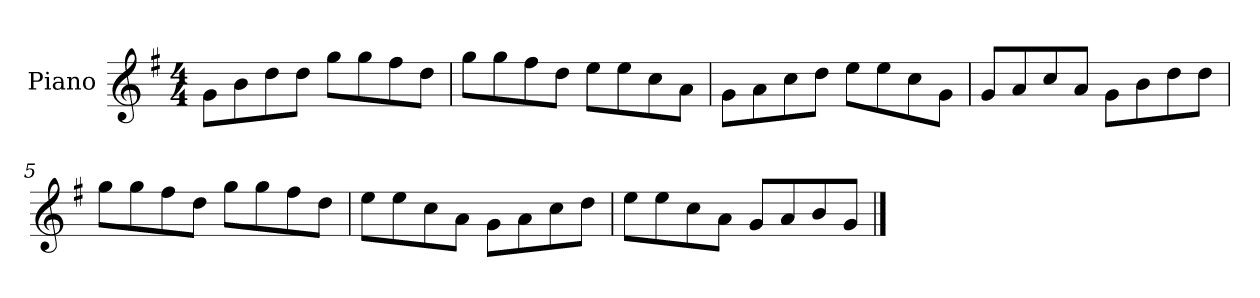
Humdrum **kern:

**kern
*part1
*staff1
*I"Piano
*I'P-no
*clefG2
*k[f#]
*M4/4
*MM90
=1
8g\L
8b\
8dd\
8dd\J
8gg\L
8gg\
8ff#\
8dd\J
=2
8gg\L
8gg\
8ff#\
8dd\J
8ee\L
8ee\
8cc\
8a\J
=3
8g\L
8a\
8cc\
8dd\J
8ee\L
8ee\
8cc\
8g\J
=4
8g/L
8a/
8cc/
8a/J
8g\L
8b\
8dd\
8dd\J
=5
8gg\L
8gg\
8ff#\
8dd\J
8gg\L
8gg\
8ff#\
8dd\J
!!LO:LB:g=z
=6
8ee\L
8ee\
8cc\
8a\J
8g\L
8a\
8cc\
8dd\J
=7
8ee\L
8ee\
8cc\
8a\J
8g/L
8a/
8b/
8g/J
==
*-
